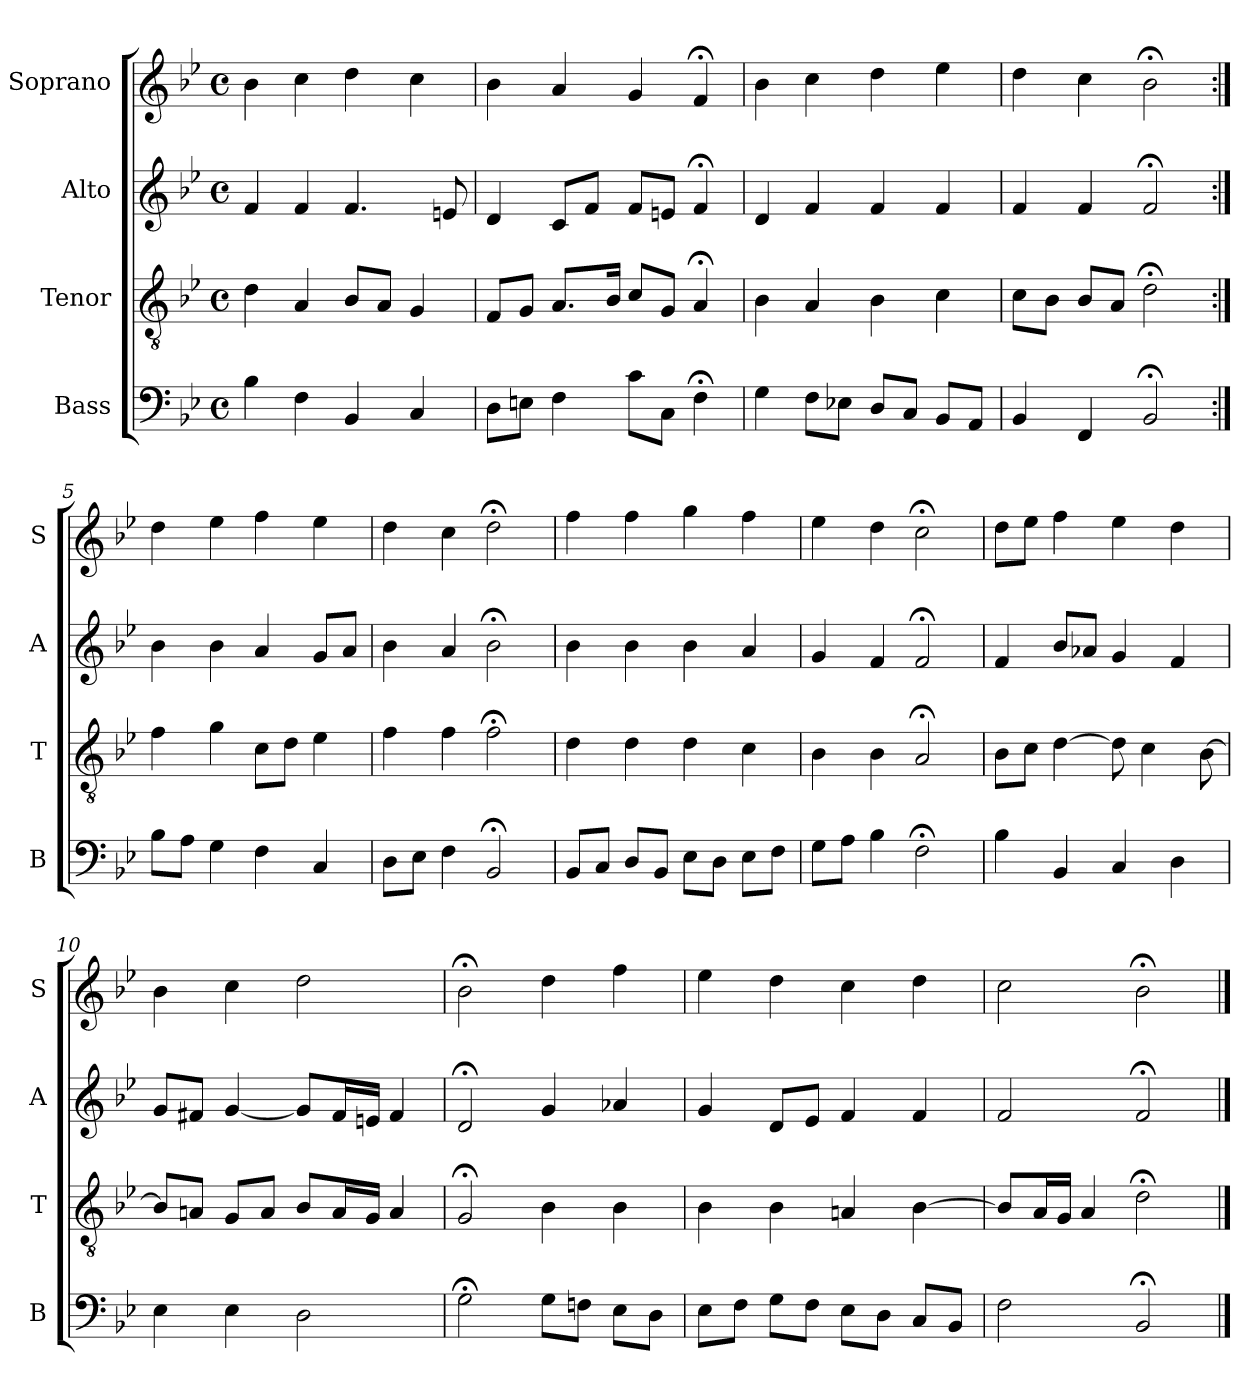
**kern	**kern	**kern	**kern
*part4	*part3	*part2	*part1
*staff4	*staff3	*staff2	*staff1
*I"Bass	*I"Tenor	*I"Alto	*I"Soprano
*I'B	*I'T	*I'A	*I'S
*clefF4	*clefGv2	*clefG2	*clefG2
*k[b-e-]	*k[b-e-]	*k[b-e-]	*k[b-e-]
*B-:	*B-:	*B-:	*B-:
*M4/4	*M4/4	*M4/4	*M4/4
*met(c)	*met(c)	*met(c)	*met(c)
*MM100	*MM100	*MM100	*MM100
=1	=1	=1	=1
4B-	4d	4f	4b-
4F	4A	4f	4cc
4BB-	8B-L	4.f	4dd
.	8AJ	.	.
4C	4G	.	4cc
.	.	8en	.
=2	=2	=2	=2
8DL	8FL	4d	4b-
8EnJ	8GJ	.	.
4F	8.AL	8cL	4a
.	.	8fJ	.
.	16B-Jk	.	.
8cL	8cL	8fL	4g
8CJ	8GJ	8enJ	.
4F;<	4A;<	4f;<	4f;<
=3	=3	=3	=3
4G	4B-	4d	4b-
8FL	4A	4f	4cc
8E-XJ	.	.	.
8DL	4B-	4f	4dd
8CJ	.	.	.
8BB-L	4c	4f	4ee-
8AAJ	.	.	.
=4	=4	=4	=4
4BB-	8cL	4f	4dd
.	8B-J	.	.
4FF	8B-L	4f	4cc
.	8AJ	.	.
2BB-;<	2d;<	2f;<	2b-;<
=5:|!	=5:|!	=5:|!	=5:|!
8B-L	4f	4b-	4dd
8AJ	.	.	.
4G	4g	4b-	4ee-
4F	8cL	4a	4ff
.	8dJ	.	.
4C	4e-	8gL	4ee-
.	.	8aJ	.
=6	=6	=6	=6
8DL	4f	4b-	4dd
8E-J	.	.	.
4F	4f	4a	4cc
2BB-;<	2f;<	2b-;<	2dd;<
=7	=7	=7	=7
8BB-L	4d	4b-	4ff
8CJ	.	.	.
8DL	4d	4b-	4ff
8BB-J	.	.	.
8E-L	4d	4b-	4gg
8DJ	.	.	.
8E-L	4c	4a	4ff
8FJ	.	.	.
=8	=8	=8	=8
8GL	4B-	4g	4ee-
8AJ	.	.	.
4B-	4B-	4f	4dd
2F;<	2A;<	2f;<	2cc;<
=9	=9	=9	=9
4B-	8B-L	4f	8ddL
.	8cJ	.	8ee-J
4BB-	[4d	8b-L	4ff
.	.	8a-XJ	.
4C	8d]	4g	4ee-
.	4c	.	.
4D	.	4f	4dd
.	[8B-	.	.
=10	=10	=10	=10
4E-	8B-L]	8gL	4b-
.	8AnJ	8f#XJ	.
4E-	8GL	[4g	4cc
.	8AJ	.	.
2Di	8B-iL	8giL]	2ddi
.	16AL	16f#L	.
.	16GJJ	16enJJ	.
.	4A	4f#	.
=11	=11	=11	=11
2G;<	2G;<	2d;<	2b-;<
8GL	4B-	4g	4dd
8FnJ	.	.	.
8E-L	4B-	4a-X	4ff
8DJ	.	.	.
=12	=12	=12	=12
8E-L	4B-	4g	4ee-
8FJ	.	.	.
8GL	4B-	8dL	4dd
8FJ	.	8e-J	.
8E-L	4An	4f	4cc
8DJ	.	.	.
8CL	[4B-	4f	4dd
8BB-J	.	.	.
=13	=13	=13	=13
2F	8B-L]	2f	2cc
.	16AL	.	.
.	16GJJ	.	.
.	4A	.	.
2BB-;<	2d;<	2f;<	2b-;<
==	==	==	==
*-	*-	*-	*-
